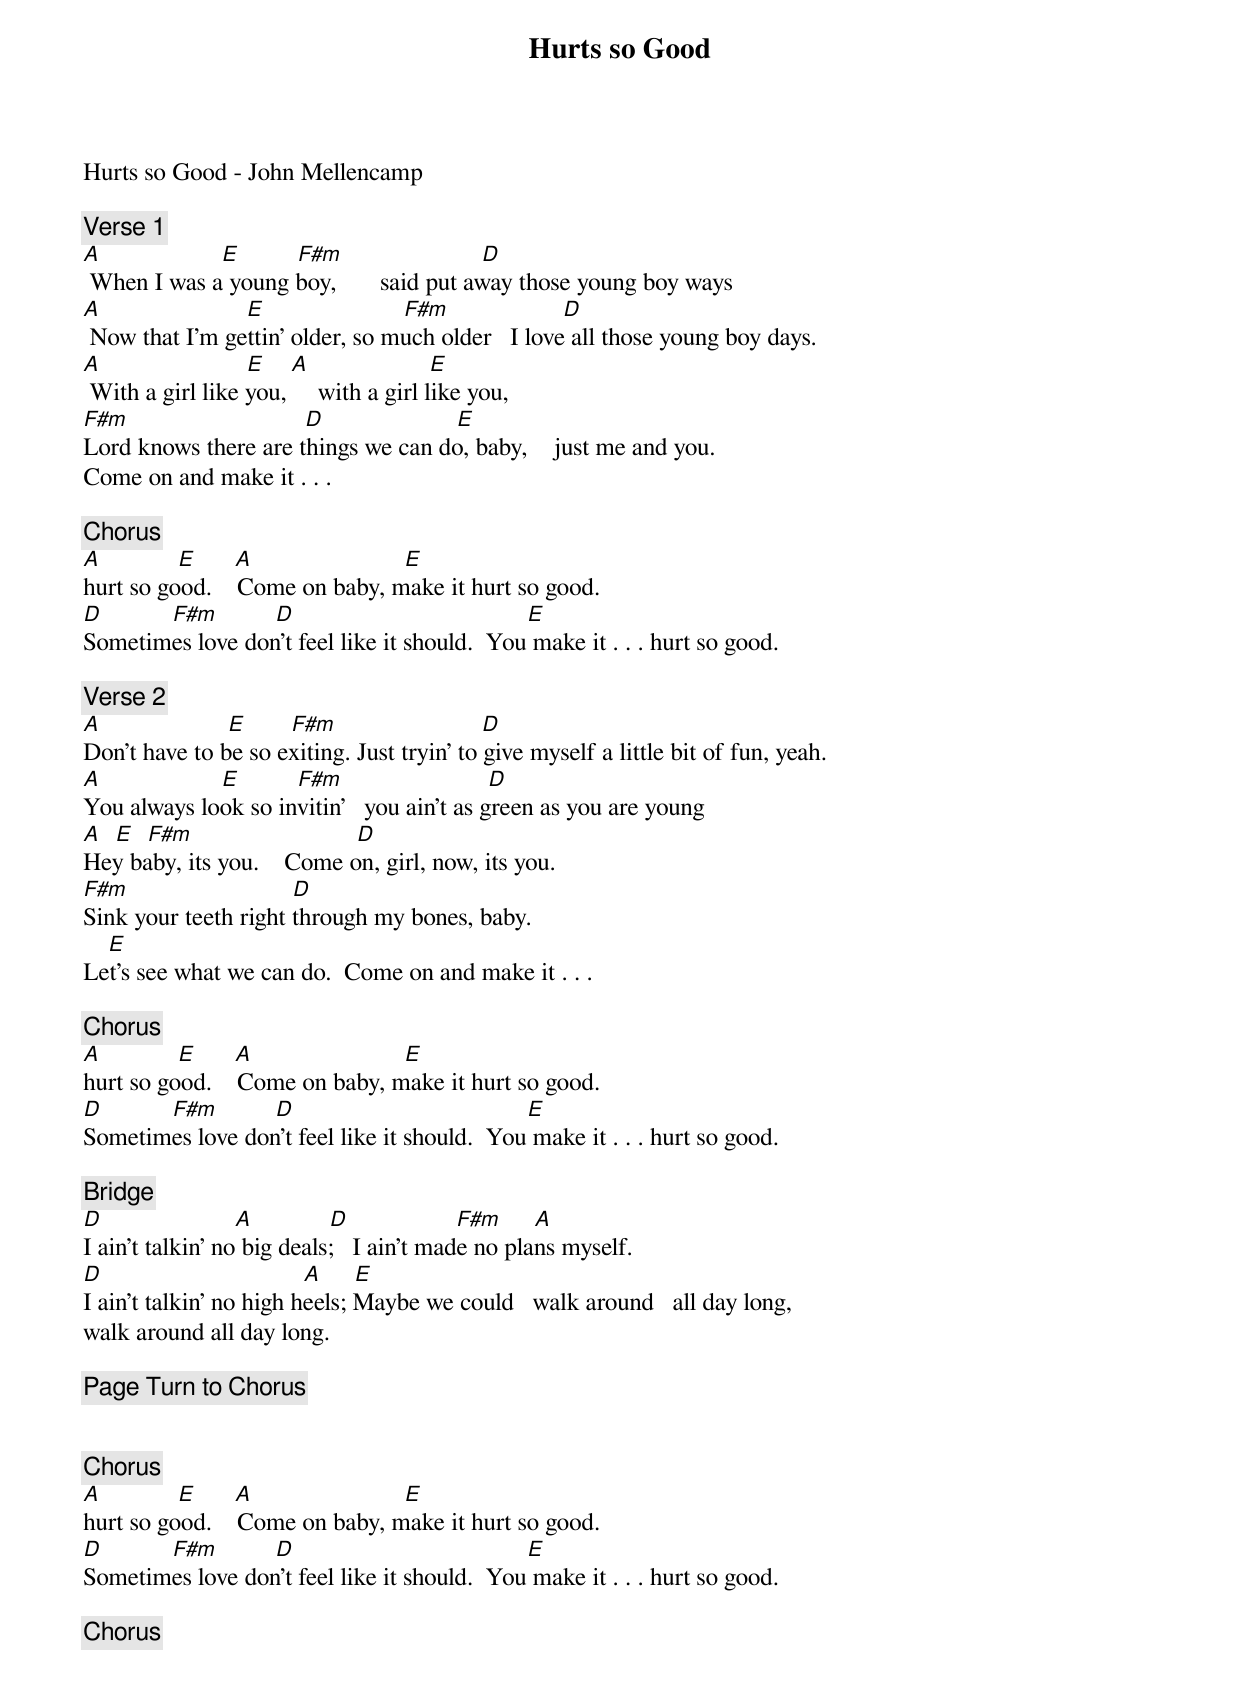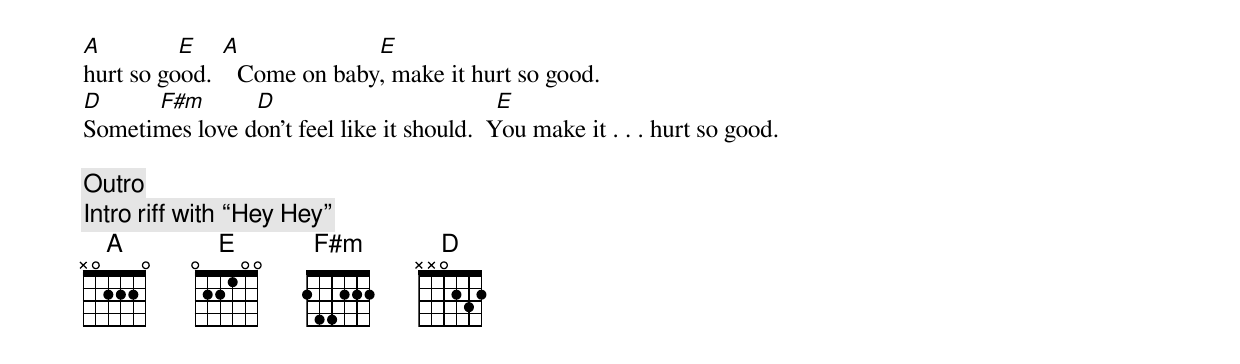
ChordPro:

{title: Hurts so Good}
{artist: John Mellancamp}
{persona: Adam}
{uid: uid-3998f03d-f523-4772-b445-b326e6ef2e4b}
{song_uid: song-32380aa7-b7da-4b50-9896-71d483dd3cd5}


Hurts so Good - John Mellencamp

{comment: Verse 1}
[A]                 		[E]       		[F#m]                     	[D]
 When I was a young boy,       said put away those young boy ways
[A]                     		[E]                   			[F#m]                 	[D]
 Now that I'm gettin' older, so much older   I love all those young boy days.
[A]                     		[E]   	[A]                   [E]
 With a girl like you,     with a girl like you,
[F#m]                          		[D]                  			[E]
Lord knows there are things we can do, baby,    just me and you.
Come on and make it . . .

{comment: Chorus}
[A]            [E]    		[A]                      		[E]
hurt so good.    Come on baby, make it hurt so good.
[D]         		[F#m]        	[D]                                   		[E]
Sometimes love don't feel like it should.  You make it . . . hurt so good.

{comment: Verse 2}
[A]                 			[E]       [F#m]                     		[D]
Don't have to be so exiting. Just tryin' to give myself a little bit of fun, yeah.
[A]                 		[E]       		[F#m]                     		[D]
You always look so invitin'   you ain't as green as you are young
[A]		[E]		[F#m]                          [D]
Hey baby, its you.    Come on, girl, now, its you.
[F#m]                          [D]
Sink your teeth right through my bones, baby.
   	[E]
Let's see what we can do.  Come on and make it . . .

{comment: Chorus}
[A]            [E]    		[A]                      		[E]
hurt so good.    Come on baby, make it hurt so good.
[D]         		[F#m]        	[D]                                   		[E]
Sometimes love don't feel like it should.  You make it . . . hurt so good.

{comment: Bridge}
[D]                  		 [A]           	[D]                	[F#m]     [A]
I ain't talkin' no big deals;   I ain't made no plans myself.
[D]                                [A]					[E]
I ain't talkin' no high heels; Maybe we could   walk around   all day long,
walk around all day long.

{comment: Page Turn to Chorus}


{comment: Chorus}
[A]            [E]    		[A]                      		[E]
hurt so good.    Come on baby, make it hurt so good.
[D]         		[F#m]        	[D]                                   		[E]
Sometimes love don't feel like it should.  You make it . . . hurt so good.

{comment: Chorus}
[A]            [E]    [A]                      [E]
hurt so good.    Come on baby, make it hurt so good.
[D]         [F#m]        [D]                                   [E]
Sometimes love don't feel like it should.  You make it . . . hurt so good.

{comment: Outro}
{comment: Intro riff with “Hey Hey”}
